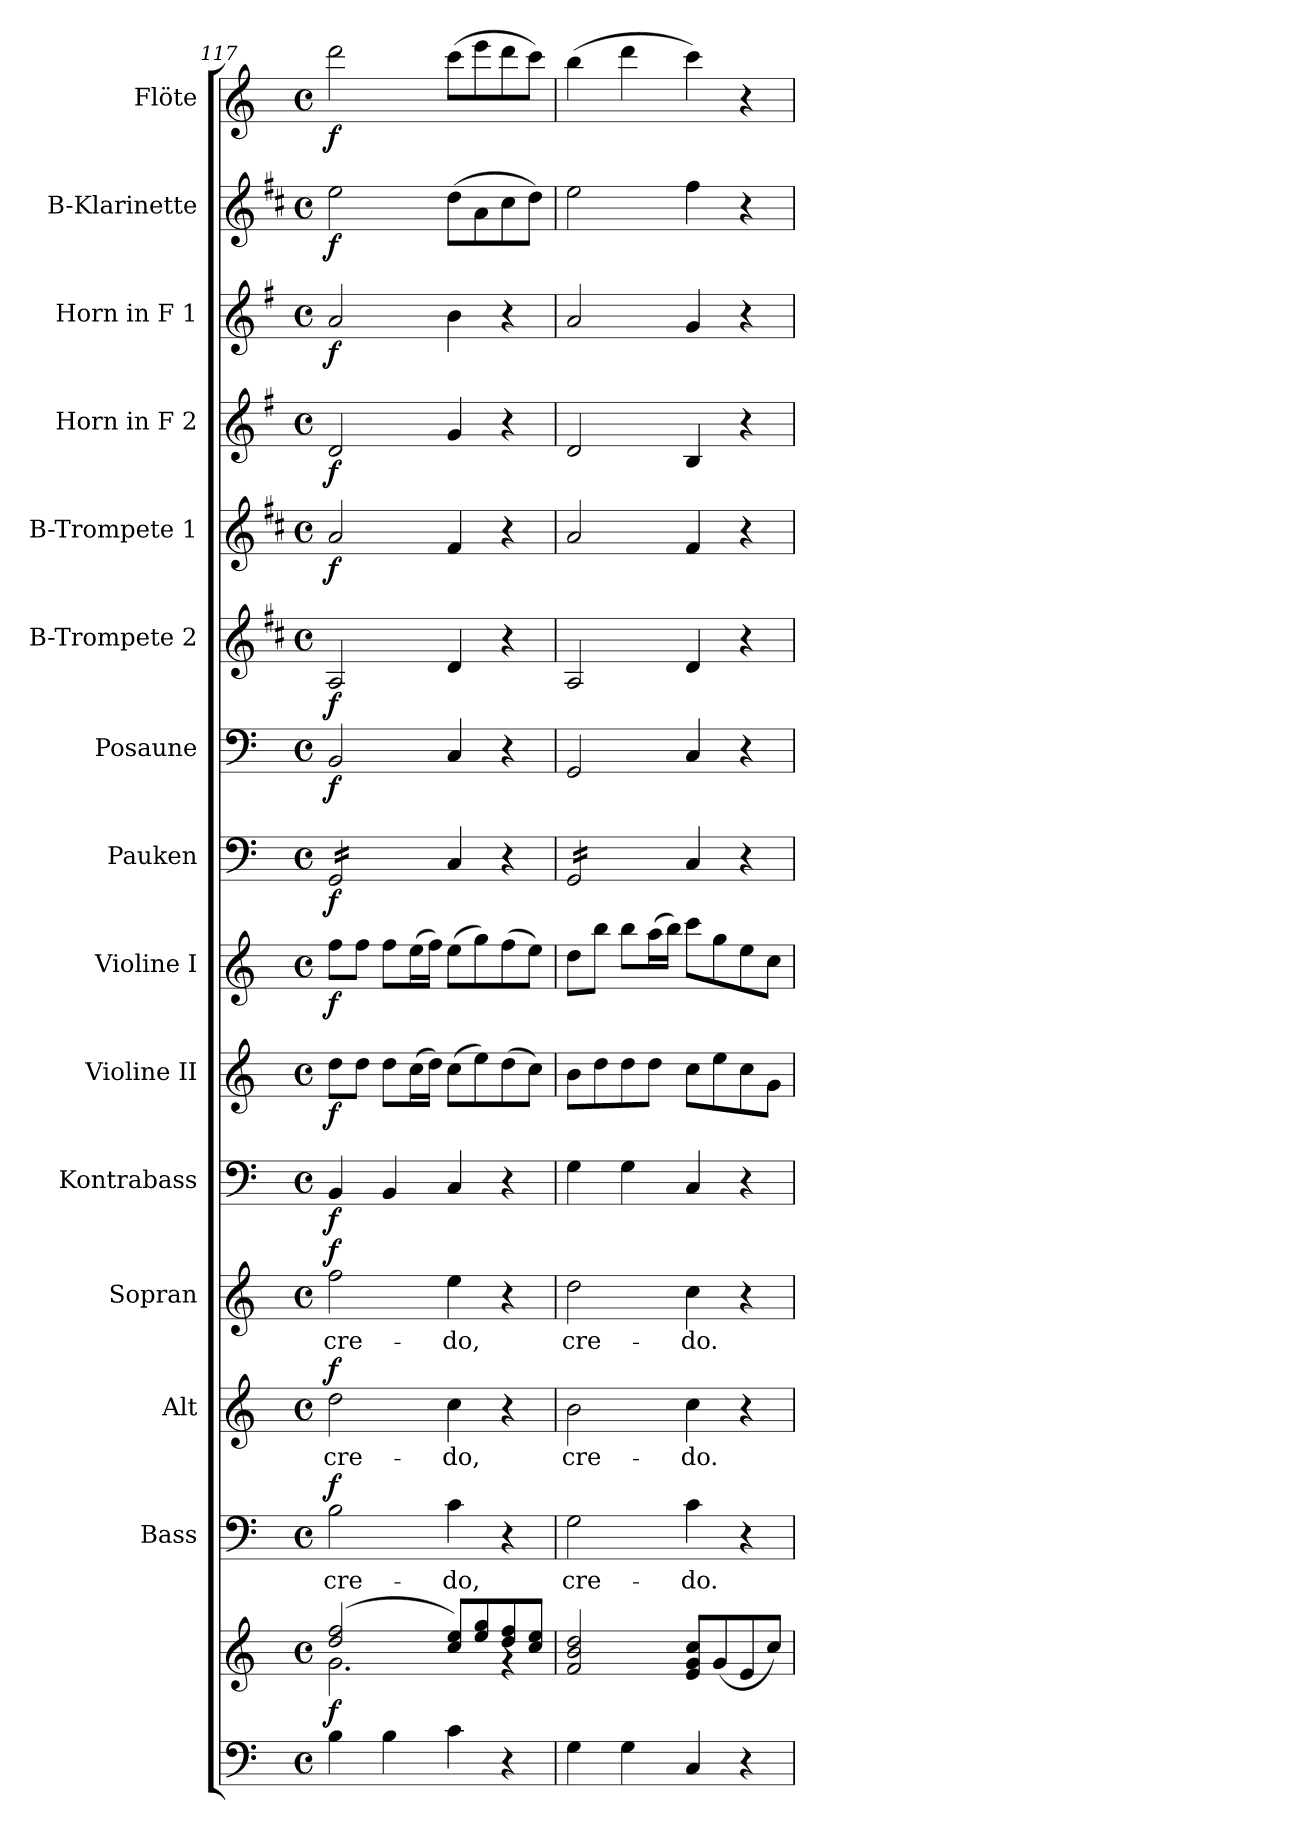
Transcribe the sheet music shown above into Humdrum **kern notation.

**kern	**kern	**dynam	**kern	**text	**dynam	**kern	**text	**dynam	**kern	**text	**dynam	**kern	**dynam	**kern	**dynam	**kern	**dynam	**kern	**dynam	**kern	**dynam	**kern	**dynam	**kern	**dynam	**kern	**dynam	**kern	**dynam	**kern	**dynam	**kern	**dynam
*part15	*part15	*part15	*part14	*part14	*part14	*part13	*part13	*part13	*part12	*part12	*part12	*part11	*part11	*part10	*part10	*part9	*part9	*part8	*part8	*part7	*part7	*part6	*part6	*part5	*part5	*part4	*part4	*part3	*part3	*part2	*part2	*part1	*part1
*staff16	*staff15	*staff15/16	*staff14	*staff14	*staff14	*staff13	*staff13	*staff13	*staff12	*staff12	*staff12	*staff11	*staff11	*staff10	*staff10	*staff9	*staff9	*staff8	*staff8	*staff7	*staff7	*staff6	*staff6	*staff5	*staff5	*staff4	*staff4	*staff3	*staff3	*staff2	*staff2	*staff1	*staff1
*	*	*	*I"Bass	*	*	*I"Alt	*	*	*I"Sopran	*	*	*I"Kontrabass	*	*I"Violine II	*	*I"Violine I	*	*I"Pauken	*	*I"Posaune	*	*I"B-Trompete 2	*	*I"B-Trompete 1	*	*I"Horn in F 2	*	*I"Horn in F 1	*	*I"B-Klarinette	*	*I"Flöte	*
*	*	*	*I'B.	*	*	*I'A.	*	*	*I'S.	*	*	*I'Kb.	*	*I'Vl. II	*	*I'Vl. I	*	*I'Pk.	*	*I'Pos.	*	*I'B Trp. 2	*	*I'B Trp. 1	*	*	*	*	*	*I'B Kl.	*	*I'Fl.	*
*clefF4	*clefG2	*	*clefF4	*	*	*clefG2	*	*	*clefG2	*	*	*clefF4	*	*clefG2	*	*clefG2	*	*clefF4	*	*clefF4	*	*clefG2	*	*clefG2	*	*clefG2	*	*clefG2	*	*clefG2	*	*clefG2	*
*	*	*	*	*	*	*	*	*	*	*	*	*ITrd7c12	*	*	*	*	*	*	*	*	*	*ITrd1c2	*	*ITrd1c2	*	*ITrd4c7	*	*ITrd4c7	*	*ITrd1c2	*	*	*
*k[]	*k[]	*	*k[]	*	*	*k[]	*	*	*k[]	*	*	*k[]	*	*k[]	*	*k[]	*	*k[]	*	*k[]	*	*k[]	*	*k[]	*	*k[]	*	*k[]	*	*k[]	*	*k[]	*
*C:	*C:	*	*C:	*	*	*C:	*	*	*C:	*	*	*C:	*	*C:	*	*C:	*	*C:	*	*C:	*	*C:	*	*C:	*	*C:	*	*C:	*	*C:	*	*C:	*
*M4/4	*M4/4	*	*M4/4	*	*	*M4/4	*	*	*M4/4	*	*	*M4/4	*	*M4/4	*	*M4/4	*	*M4/4	*	*M4/4	*	*M4/4	*	*M4/4	*	*M4/4	*	*M4/4	*	*M4/4	*	*M4/4	*
*met(c)	*met(c)	*	*met(c)	*	*	*met(c)	*	*	*met(c)	*	*	*met(c)	*	*met(c)	*	*met(c)	*	*met(c)	*	*met(c)	*	*met(c)	*	*met(c)	*	*met(c)	*	*met(c)	*	*met(c)	*	*met(c)	*
=117	=117	=117	=117	=117	=117	=117	=117	=117	=117	=117	=117	=117	=117	=117	=117	=117	=117	=117	=117	=117	=117	=117	=117	=117	=117	=117	=117	=117	=117	=117	=117	=117	=117
*	*^	*	*	*	*	*	*	*	*	*	*	*	*	*	*	*	*	*	*	*	*	*	*	*	*	*	*	*	*	*	*	*	*
!	!	!	!LO:DY:b	!	!LO:LY:b	!LO:DY:a	!	!LO:LY:b	!LO:DY:a	!	!LO:LY:b	!LO:DY:a	!	!LO:DY:b	!	!LO:DY:b	!	!LO:DY:b	!	!LO:DY:b	!	!LO:DY:b	!	!LO:DY:b	!	!LO:DY:b	!	!LO:DY:b	!	!LO:DY:b	!	!LO:DY:b	!	!LO:DY:b
*	*	*	*	*	*	*	*	*	*	*	*	*	*	*	*	*	*	*	*tremolo	*	*	*	*	*	*	*	*	*	*	*	*	*	*	*
4B\	(2dd/ 2ff/	2.g\	f	2B\	cre-	f	2dd\	cre-	f	2ff\	cre-	f	4BBB/	f	8dd\L	f	8ff\L	f	16GG/LL	f	2BB/	f	2G/	f	2g/	f	2G/	f	2d/	f	2dd\	f	2ddd\	f
.	.	.	.	.	.	.	.	.	.	.	.	.	.	.	.	.	.	.	16GG/	.	.	.	.	.	.	.	.	.	.	.	.	.	.	.
.	.	.	.	.	.	.	.	.	.	.	.	.	.	.	8dd\J	.	8ff\J	.	16GG/	.	.	.	.	.	.	.	.	.	.	.	.	.	.	.
.	.	.	.	.	.	.	.	.	.	.	.	.	.	.	.	.	.	.	16GG/	.	.	.	.	.	.	.	.	.	.	.	.	.	.	.
4B\	.	.	.	.	.	.	.	.	.	.	.	.	4BBB/	.	8dd\L	.	8ff\L	.	16GG/	.	.	.	.	.	.	.	.	.	.	.	.	.	.	.
.	.	.	.	.	.	.	.	.	.	.	.	.	.	.	.	.	.	.	16GG/	.	.	.	.	.	.	.	.	.	.	.	.	.	.	.
.	.	.	.	.	.	.	.	.	.	.	.	.	.	.	(>16cc\L	.	(>16ee\L	.	16GG/	.	.	.	.	.	.	.	.	.	.	.	.	.	.	.
.	.	.	.	.	.	.	.	.	.	.	.	.	.	.	16dd\JJ)	.	16ff\JJ)	.	16GG/JJ	.	.	.	.	.	.	.	.	.	.	.	.	.	.	.
*	*	*	*	*	*	*	*	*	*	*	*	*	*	*	*	*	*	*	*Xtremolo	*	*	*	*	*	*	*	*	*	*	*	*	*	*	*
!	!	!	!	!	!LO:LY:b	!	!	!LO:LY:b	!	!	!LO:LY:b	!	!	!	!	!	!	!	!	!	!	!	!	!	!	!	!	!	!	!	!	!	!	!
4c\	8cc/ 8ee/L)	.	.	4c\	-do,	.	4cc\	-do,	.	4ee\	-do,	.	4CC/	.	(>8cc\L	.	(>8ee\L	.	4C/	.	4C/	.	4c/	.	4e/	.	4c/	.	4e\	.	(>8cc\L	.	(>8ccc\L	.
.	8ee/ 8gg/	.	.	.	.	.	.	.	.	.	.	.	.	.	8ee\)	.	8gg\)	.	.	.	.	.	.	.	.	.	.	.	.	.	8g\	.	8eee\	.
4r	8dd/ 8ff/	4rf	.	4r	.	.	4r	.	.	4r	.	.	4r	.	(>8dd\	.	(>8ff\	.	4r	.	4r	.	4r	.	4r	.	4r	.	4r	.	8b\	.	8ddd\	.
.	8cc/ 8ee/J	.	.	.	.	.	.	.	.	.	.	.	.	.	8cc\J)	.	8ee\J)	.	.	.	.	.	.	.	.	.	.	.	.	.	8cc\J)	.	8ccc\J)	.
*	*v	*v	*	*	*	*	*	*	*	*	*	*	*	*	*	*	*	*	*	*	*	*	*	*	*	*	*	*	*	*	*	*	*	*
=118	=118	=118	=118	=118	=118	=118	=118	=118	=118	=118	=118	=118	=118	=118	=118	=118	=118	=118	=118	=118	=118	=118	=118	=118	=118	=118	=118	=118	=118	=118	=118	=118	=118
!	!	!	!	!LO:LY:b	!	!	!LO:LY:b	!	!	!LO:LY:b	!	!	!	!	!	!	!	!	!	!	!	!	!	!	!	!	!	!	!	!	!	!	!
*	*	*	*	*	*	*	*	*	*	*	*	*	*	*	*	*	*	*tremolo	*	*	*	*	*	*	*	*	*	*	*	*	*	*	*
4G\	2f/ 2b/ 2dd/	.	2G\	cre-	.	2b\	cre-	.	2dd\	cre-	.	4GG\	.	8b\L	.	8dd\L	.	16GG/LL	.	2GG/	.	2G/	.	2g/	.	2G/	.	2d/	.	2dd\	.	(>4bb\	.
.	.	.	.	.	.	.	.	.	.	.	.	.	.	.	.	.	.	16GG/	.	.	.	.	.	.	.	.	.	.	.	.	.	.	.
.	.	.	.	.	.	.	.	.	.	.	.	.	.	8dd\	.	8bb\J	.	16GG/	.	.	.	.	.	.	.	.	.	.	.	.	.	.	.
.	.	.	.	.	.	.	.	.	.	.	.	.	.	.	.	.	.	16GG/	.	.	.	.	.	.	.	.	.	.	.	.	.	.	.
4G\	.	.	.	.	.	.	.	.	.	.	.	4GG\	.	8dd\	.	8bb\L	.	16GG/	.	.	.	.	.	.	.	.	.	.	.	.	.	4ddd\	.
.	.	.	.	.	.	.	.	.	.	.	.	.	.	.	.	.	.	16GG/	.	.	.	.	.	.	.	.	.	.	.	.	.	.	.
.	.	.	.	.	.	.	.	.	.	.	.	.	.	8dd\J	.	(>16aa\L	.	16GG/	.	.	.	.	.	.	.	.	.	.	.	.	.	.	.
.	.	.	.	.	.	.	.	.	.	.	.	.	.	.	.	16bb\JJ)	.	16GG/JJ	.	.	.	.	.	.	.	.	.	.	.	.	.	.	.
*	*	*	*	*	*	*	*	*	*	*	*	*	*	*	*	*	*	*Xtremolo	*	*	*	*	*	*	*	*	*	*	*	*	*	*	*
!	!	!	!	!LO:LY:b	!	!	!LO:LY:b	!	!	!LO:LY:b	!	!	!	!	!	!	!	!	!	!	!	!	!	!	!	!	!	!	!	!	!	!	!
4C/	8e/ 8g/ 8cc/L	.	4c\	-do.	.	4cc\	-do.	.	4cc\	-do.	.	4CC/	.	8cc\L	.	8ccc\L	.	4C/	.	4C/	.	4c/	.	4e/	.	4E/	.	4c/	.	4ee\	.	4ccc\)	.
.	(<8g/	.	.	.	.	.	.	.	.	.	.	.	.	8ee\	.	8gg\	.	.	.	.	.	.	.	.	.	.	.	.	.	.	.	.	.
4r	8e/	.	4r	.	.	4r	.	.	4r	.	.	4r	.	8cc\	.	8ee\	.	4r	.	4r	.	4r	.	4r	.	4r	.	4r	.	4r	.	4r	.
.	8cc/J)	.	.	.	.	.	.	.	.	.	.	.	.	8g\J	.	8cc\J	.	.	.	.	.	.	.	.	.	.	.	.	.	.	.	.	.
=	=	=	=	=	=	=	=	=	=	=	=	=	=	=	=	=	=	=	=	=	=	=	=	=	=	=	=	=	=	=	=	=	=
*-	*-	*-	*-	*-	*-	*-	*-	*-	*-	*-	*-	*-	*-	*-	*-	*-	*-	*-	*-	*-	*-	*-	*-	*-	*-	*-	*-	*-	*-	*-	*-	*-	*-
